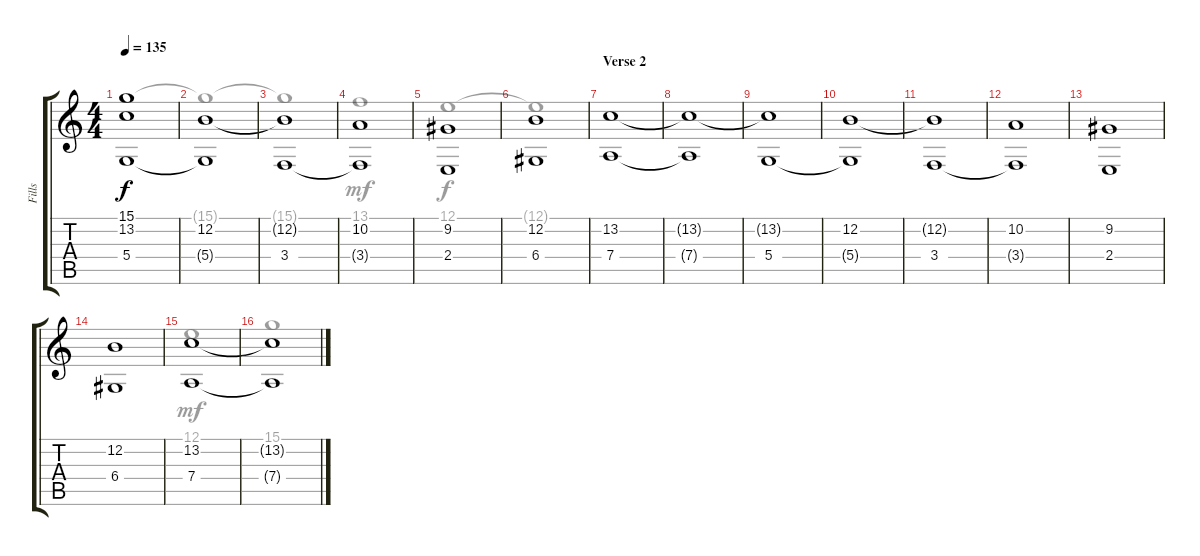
\track ("Fills" "Fills") {instrument pad2warm}
\staff {score tabs}
\tuning (E4 B3 G3 D3 A2 E2) {hide}
\voice
\ts (4 4)
\tempo 135
\clef g2
\ks c
(15.1 13.2{t} 5.4).1{dy f} |
(12.2 5.4{t}).1 |
(12.2{t} 3.4).1 |
(10.2 3.4{t}).1 |
(9.2 2.4).1 |
(12.2 6.4).1 |
\section ("" "Verse 2")
(13.2 7.4).1 |
(13.2{t} 7.4{t}).1 |
(13.2{t} 5.4).1 |
(12.2 5.4{t}).1 |
(12.2{t} 3.4).1 |
(10.2 3.4{t}).1 |
(9.2 2.4).1 |
(12.2 6.4).1 |
(13.2 7.4).1 |
(13.2{t} 7.4{t}).1
\voice
\clef g2
\ottava regular
\simile none
\ks c
15.1{t}.1{dy f} |
15.1{t}.1 |
15.1{t}.1 |
13.1.1{dy mf} |
12.1.1{dy f} |
12.1{t}.1 |
|
|
|
|
|
|
|
|
12.1.1{dy mf} |
15.1{ss}.1
